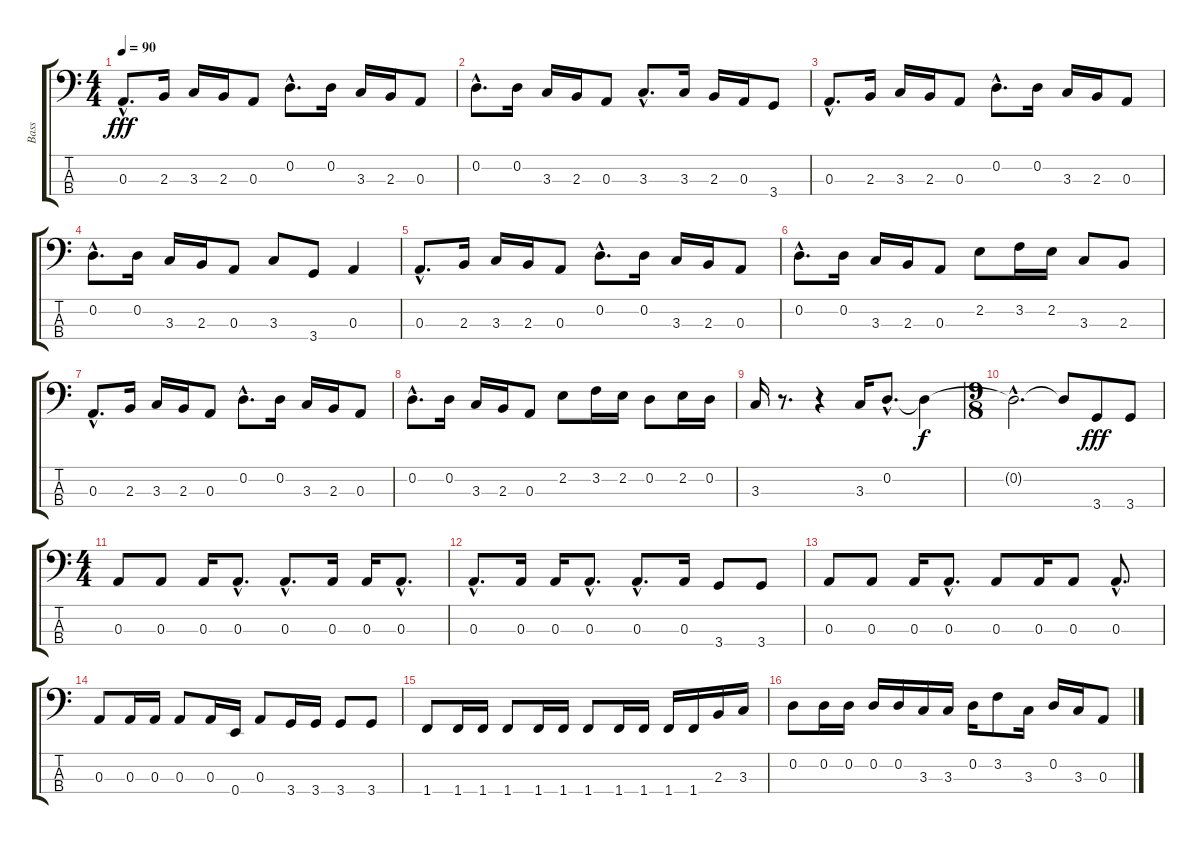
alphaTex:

\track ("Bass" "Bass") {instrument electricbassfinger}
\staff {score tabs}
\tuning (G2 D2 A1 E1) {hide}
\ts (4 4)
\tempo 90
\clef f4
\ks c
0.3{hac}.8{d dy fff} 2.3.16 3.3.16 2.3.16 0.3.8 0.2{hac}.8{d} 0.2.16 3.3.16 2.3.16 0.3.8 |
0.2{hac}.8{d} 0.2.16 3.3.16 2.3.16 0.3.8 3.3{hac}.8{d} 3.3.16 2.3.16 0.3.16 3.4.8 |
0.3{hac}.8{d} 2.3.16 3.3.16 2.3.16 0.3.8 0.2{hac}.8{d} 0.2.16 3.3.16 2.3.16 0.3.8 |
0.2{hac}.8{d} 0.2.16 3.3.16 2.3.16 0.3.8 3.3.8 3.4.8 0.3.4 |
0.3{hac}.8{d} 2.3.16 3.3.16 2.3.16 0.3.8 0.2{hac}.8{d} 0.2.16 3.3.16 2.3.16 0.3.8 |
0.2{hac}.8{d} 0.2.16 3.3.16 2.3.16 0.3.8 2.2.8 3.2.16 2.2.16 3.3.8 2.3.8 |
0.3{hac}.8{d} 2.3.16 3.3.16 2.3.16 0.3.8 0.2{hac}.8{d} 0.2.16 3.3.16 2.3.16 0.3.8 |
0.2{hac}.8{d} 0.2.16 3.3.16 2.3.16 0.3.8 2.2.8 3.2.16 2.2.16 0.2.8 2.2.16 0.2.16 |
3.3.16 r.8{d} r.4 3.3.16 0.2{hac}.8{d} 0.2{t}.4{dy f} |
\ts (9 8)
0.2{hac t}.2{d} 0.2{t}.8 3.4.8{dy fff} 3.4.8 |
\ts (4 4)
0.3.8 0.3.8 0.3.16 0.3{hac}.8{d} 0.3{hac}.8{d} 0.3.16 0.3.16 0.3{hac}.8{d} |
0.3{hac}.8{d} 0.3.16 0.3.16 0.3{hac}.8{d} 0.3{hac}.8{d} 0.3.16 3.4.8 3.4.8 |
0.3.8 0.3.8 0.3.16 0.3{hac}.8{d} 0.3.8 0.3.16 0.3.8 0.3{hac}.8{d} |
0.3.8 0.3.16 0.3.16 0.3.8 0.3.16 0.4.16 0.3.8 3.4.16 3.4.16 3.4.8 3.4.8 |
1.4.8 1.4.16 1.4.16 1.4.8 1.4.16 1.4.16 1.4.8 1.4.16 1.4.16 1.4.16 1.4.16 2.3.16 3.3.16 |
0.2.8 0.2.16 0.2.16 0.2.16 0.2.16 3.3.16 3.3.16 0.2.16 3.2.8 3.3.16 0.2.16 3.3.16 0.3.8
